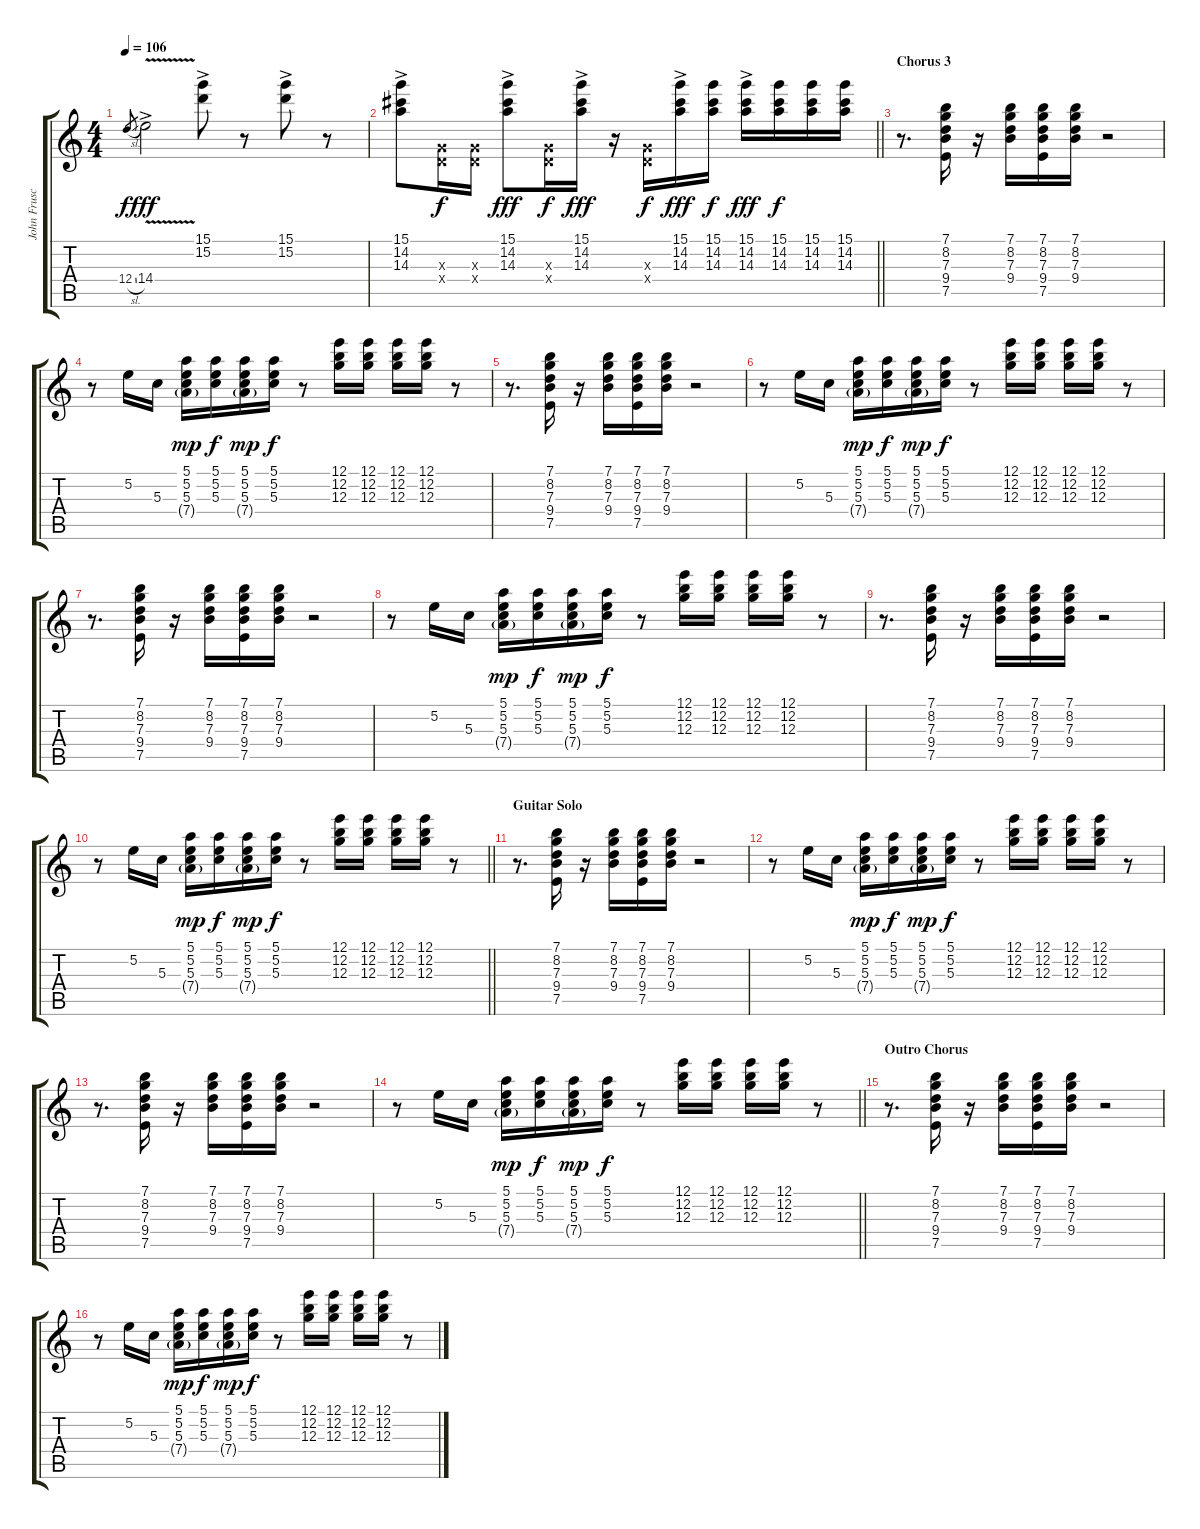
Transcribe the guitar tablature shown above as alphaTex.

\track ("John Frusciante [Guitar 1]" "John Frusc") {instrument distortionguitar}
\staff {score tabs}
\tuning (E4 B3 G3 D3 A2 E2) {hide}
\ts (4 4)
\tempo 106
\clef g2
\ks c
12.4{sl}.8{gr dy f} 14.4{v ac}.2{dy fff} (15.1{ac} 15.2{ac}).8 r.8 (15.1{ac} 15.2{ac}).8 r.8 |
\barLineRight lightlight
(15.1{ac} 14.2{ac} 14.3{ac}).8 (0.3{x} 0.4{x}).16{dy f} (0.3{x} 0.4{x}).16 (15.1{ac} 14.2{ac} 14.3{ac}).8{dy fff} (0.3{x} 0.4{x}).16{dy f} (15.1{ac} 14.2{ac} 14.3{ac}).16{dy fff} r.16 (0.3{x} 0.4{x}).16{dy f} (15.1{ac} 14.2{ac} 14.3{ac}).16{dy fff} (15.1 14.2 14.3).16{dy f} (15.1{ac} 14.2{ac} 14.3{ac}).16{dy fff} (15.1 14.2 14.3).16{dy f} (15.1 14.2 14.3).16 (15.1 14.2 14.3).16 |
\section ("" "Chorus 3")
r.8{d instrument electricguitarclean} (7.1 8.2 7.3 9.4 7.5).16 r.16 (7.1 8.2 7.3 9.4).16 (7.1 8.2 7.3 9.4 7.5).16 (7.1 8.2 7.3 9.4).16 r.2 |
r.8 5.2.16 5.3.16 (5.1 5.2 5.3 7.4{g}).16{dy mp} (5.1 5.2 5.3).16{dy f} (5.1 5.2 5.3 7.4{g}).16{dy mp} (5.1 5.2 5.3).16{dy f} r.8 (12.1 12.2 12.3).16 (12.1 12.2 12.3).16 (12.1 12.2 12.3).16 (12.1 12.2 12.3).16 r.8 |
r.8{d} (7.1 8.2 7.3 9.4 7.5).16 r.16 (7.1 8.2 7.3 9.4).16 (7.1 8.2 7.3 9.4 7.5).16 (7.1 8.2 7.3 9.4).16 r.2 |
r.8 5.2.16 5.3.16 (5.1 5.2 5.3 7.4{g}).16{dy mp} (5.1 5.2 5.3).16{dy f} (5.1 5.2 5.3 7.4{g}).16{dy mp} (5.1 5.2 5.3).16{dy f} r.8 (12.1 12.2 12.3).16 (12.1 12.2 12.3).16 (12.1 12.2 12.3).16 (12.1 12.2 12.3).16 r.8 |
r.8{d} (7.1 8.2 7.3 9.4 7.5).16 r.16 (7.1 8.2 7.3 9.4).16 (7.1 8.2 7.3 9.4 7.5).16 (7.1 8.2 7.3 9.4).16 r.2 |
r.8 5.2.16 5.3.16 (5.1 5.2 5.3 7.4{g}).16{dy mp} (5.1 5.2 5.3).16{dy f} (5.1 5.2 5.3 7.4{g}).16{dy mp} (5.1 5.2 5.3).16{dy f} r.8 (12.1 12.2 12.3).16 (12.1 12.2 12.3).16 (12.1 12.2 12.3).16 (12.1 12.2 12.3).16 r.8 |
r.8{d} (7.1 8.2 7.3 9.4 7.5).16 r.16 (7.1 8.2 7.3 9.4).16 (7.1 8.2 7.3 9.4 7.5).16 (7.1 8.2 7.3 9.4).16 r.2 |
\barLineRight lightlight
r.8 5.2.16 5.3.16 (5.1 5.2 5.3 7.4{g}).16{dy mp} (5.1 5.2 5.3).16{dy f} (5.1 5.2 5.3 7.4{g}).16{dy mp} (5.1 5.2 5.3).16{dy f} r.8 (12.1 12.2 12.3).16 (12.1 12.2 12.3).16 (12.1 12.2 12.3).16 (12.1 12.2 12.3).16 r.8 |
\section ("" "Guitar Solo")
r.8{d instrument electricguitarclean} (7.1 8.2 7.3 9.4 7.5).16 r.16 (7.1 8.2 7.3 9.4).16 (7.1 8.2 7.3 9.4 7.5).16 (7.1 8.2 7.3 9.4).16 r.2 |
r.8 5.2.16 5.3.16 (5.1 5.2 5.3 7.4{g}).16{dy mp} (5.1 5.2 5.3).16{dy f} (5.1 5.2 5.3 7.4{g}).16{dy mp} (5.1 5.2 5.3).16{dy f} r.8 (12.1 12.2 12.3).16 (12.1 12.2 12.3).16 (12.1 12.2 12.3).16 (12.1 12.2 12.3).16 r.8 |
r.8{d} (7.1 8.2 7.3 9.4 7.5).16 r.16 (7.1 8.2 7.3 9.4).16 (7.1 8.2 7.3 9.4 7.5).16 (7.1 8.2 7.3 9.4).16 r.2 |
\barLineRight lightlight
r.8 5.2.16 5.3.16 (5.1 5.2 5.3 7.4{g}).16{dy mp} (5.1 5.2 5.3).16{dy f} (5.1 5.2 5.3 7.4{g}).16{dy mp} (5.1 5.2 5.3).16{dy f} r.8 (12.1 12.2 12.3).16 (12.1 12.2 12.3).16 (12.1 12.2 12.3).16 (12.1 12.2 12.3).16 r.8 |
\section ("" "Outro Chorus")
r.8{d} (7.1 8.2 7.3 9.4 7.5).16 r.16 (7.1 8.2 7.3 9.4).16 (7.1 8.2 7.3 9.4 7.5).16 (7.1 8.2 7.3 9.4).16 r.2 |
r.8 5.2.16 5.3.16 (5.1 5.2 5.3 7.4{g}).16{dy mp} (5.1 5.2 5.3).16{dy f} (5.1 5.2 5.3 7.4{g}).16{dy mp} (5.1 5.2 5.3).16{dy f} r.8 (12.1 12.2 12.3).16 (12.1 12.2 12.3).16 (12.1 12.2 12.3).16 (12.1 12.2 12.3).16 r.8
